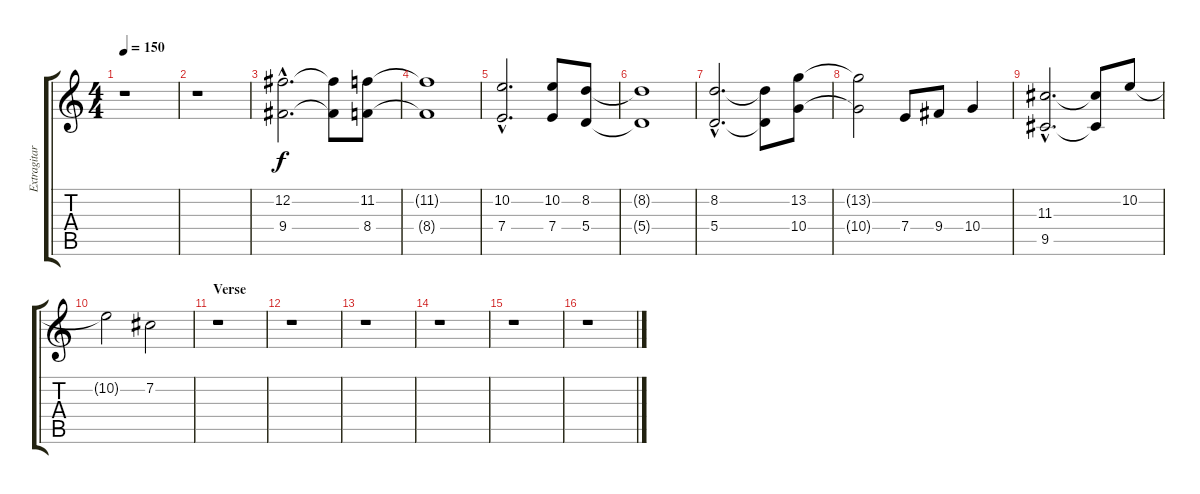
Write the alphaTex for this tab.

\track ("Extragitarr 2 - KI" "Extragitar") {instrument distortionguitar}
\staff {score tabs}
\tuning (B3 Gb3 D3 A2 E2 B1) {hide}
\ts (4 4)
\tempo 150
\clef g2
\ks c
r.1{dy f} |
r.1 |
(12.2{hac} 9.4{hac}).2{d} (12.2{t} 9.4{t}).8 (11.2 8.4).8 |
(11.2{t} 8.4{t}).1 |
(10.2{hac} 7.4{hac}).2{d} (10.2 7.4).8 (8.2 5.4).8 |
(8.2{t} 5.4{t}).1 |
(8.2{hac} 5.4{hac}).2{d} (8.2{t} 5.4{t}).8 (13.2 10.4).8 |
(13.2{t} 10.4{t}).2 7.4.8 9.4.8 10.4.4 |
(11.3{hac} 9.5{hac}).2{d} (11.3{t} 9.5{t}).8 10.2.8 |
10.2{t}.2 7.2.2 |
\section ("" "Verse")
r.1 |
r.1 |
r.1 |
r.1 |
r.1 |
r.1
